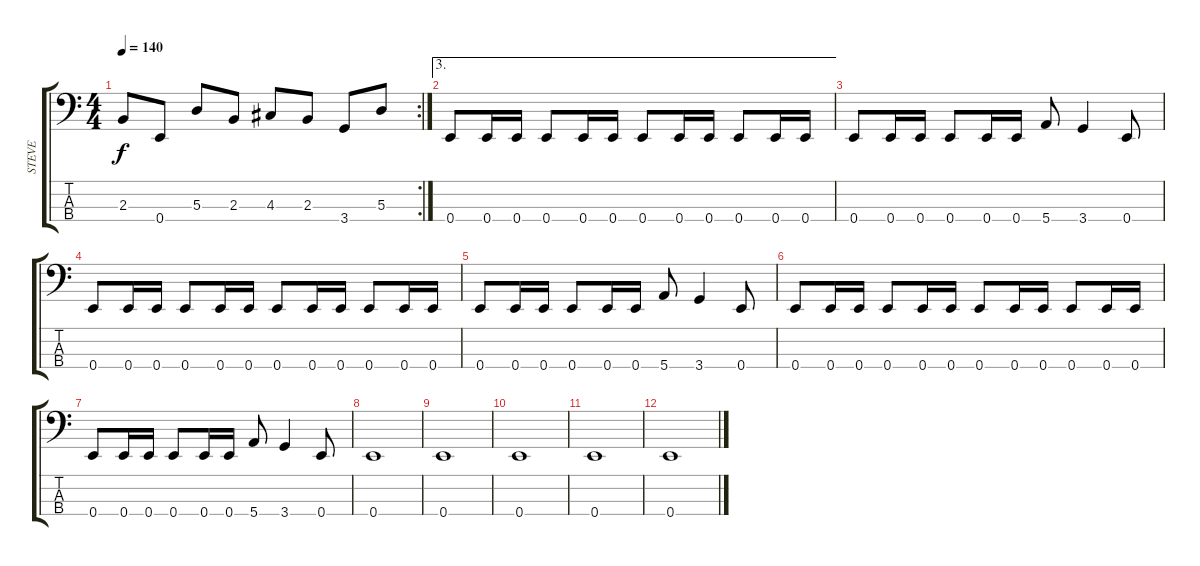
\track ("STEVE" "STEVE") {instrument electricbassfinger}
\staff {score tabs}
\tuning (G2 D2 A1 E1) {hide}
\rc 2
\ts (4 4)
\tempo 140
\clef f4
\ks c
2.3{t}.8{dy f} 0.4.8 5.3.8 2.3.8 4.3.8 2.3.8 3.4.8 5.3.8 |
\ae 3
0.4.8 0.4.16 0.4.16 0.4.8 0.4.16 0.4.16 0.4.8 0.4.16 0.4.16 0.4.8 0.4.16 0.4.16 |
0.4.8 0.4.16 0.4.16 0.4.8 0.4.16 0.4.16 5.4.8 3.4.4 0.4.8 |
0.4.8 0.4.16 0.4.16 0.4.8 0.4.16 0.4.16 0.4.8 0.4.16 0.4.16 0.4.8 0.4.16 0.4.16 |
0.4.8 0.4.16 0.4.16 0.4.8 0.4.16 0.4.16 5.4.8 3.4.4 0.4.8 |
0.4.8 0.4.16 0.4.16 0.4.8 0.4.16 0.4.16 0.4.8 0.4.16 0.4.16 0.4.8 0.4.16 0.4.16 |
0.4.8 0.4.16 0.4.16 0.4.8 0.4.16 0.4.16 5.4.8 3.4.4 0.4.8 |
0.4.1 |
0.4.1 |
0.4.1 |
0.4.1 |
0.4.1
